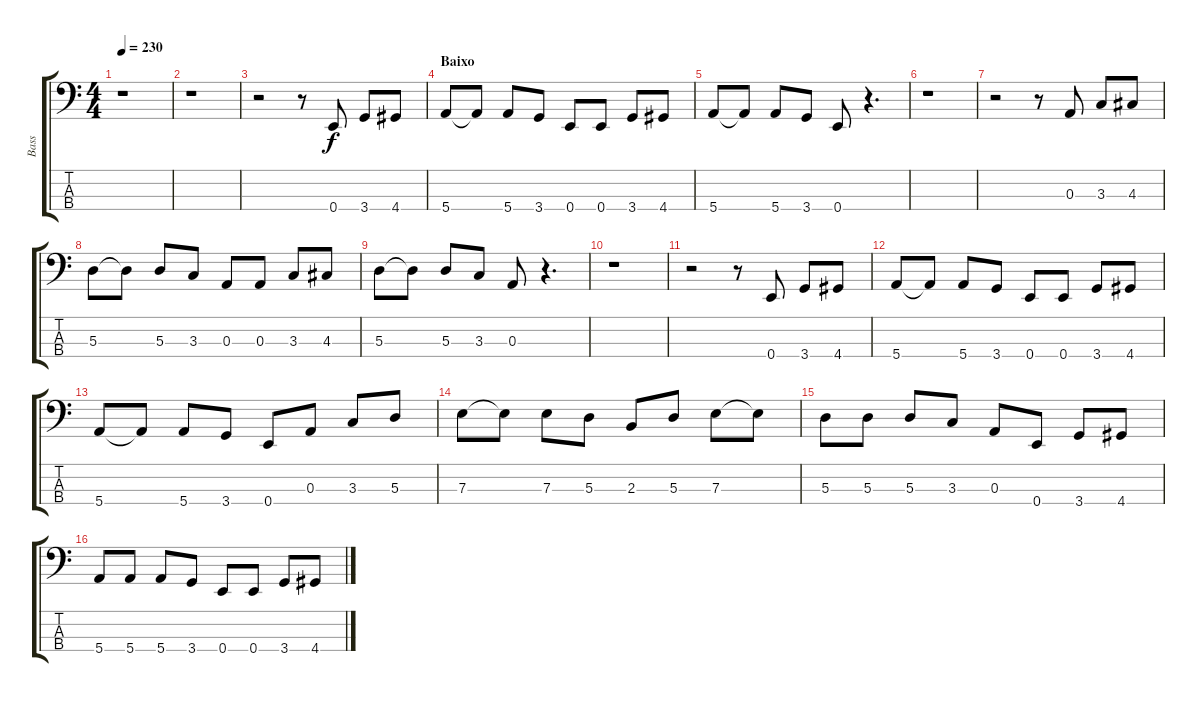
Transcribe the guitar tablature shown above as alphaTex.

\track ("Bass" "Bass") {instrument electricbassfinger}
\staff {score tabs}
\tuning (G2 D2 A1 E1) {hide}
\ts (4 4)
\tempo 230
\clef f4
\ks c
r.1{dy f} |
r.1 |
r.2 r.8 0.4.8 3.4.8 4.4.8 |
\section ("" "Baixo")
5.4.8 5.4{t}.8 5.4.8 3.4.8 0.4.8 0.4.8 3.4.8 4.4.8 |
5.4.8 5.4{t}.8 5.4.8 3.4.8 0.4.8 r.4{d} |
r.1 |
r.2 r.8 0.3.8 3.3.8 4.3.8 |
5.3.8 5.3{t}.8 5.3.8 3.3.8 0.3.8 0.3.8 3.3.8 4.3.8 |
5.3.8 5.3{t}.8 5.3.8 3.3.8 0.3.8 r.4{d} |
r.1 |
r.2 r.8 0.4.8 3.4.8 4.4.8 |
5.4.8 5.4{t}.8 5.4.8 3.4.8 0.4.8 0.4.8 3.4.8 4.4.8 |
5.4.8 5.4{t}.8 5.4.8 3.4.8 0.4.8 0.3.8 3.3.8 5.3.8 |
7.3.8 7.3{t}.8 7.3.8 5.3.8 2.3.8 5.3.8 7.3.8 7.3{t}.8 |
5.3.8 5.3.8 5.3.8 3.3.8 0.3.8 0.4.8 3.4.8 4.4.8 |
5.4.8 5.4.8 5.4.8 3.4.8 0.4.8 0.4.8 3.4.8 4.4.8
